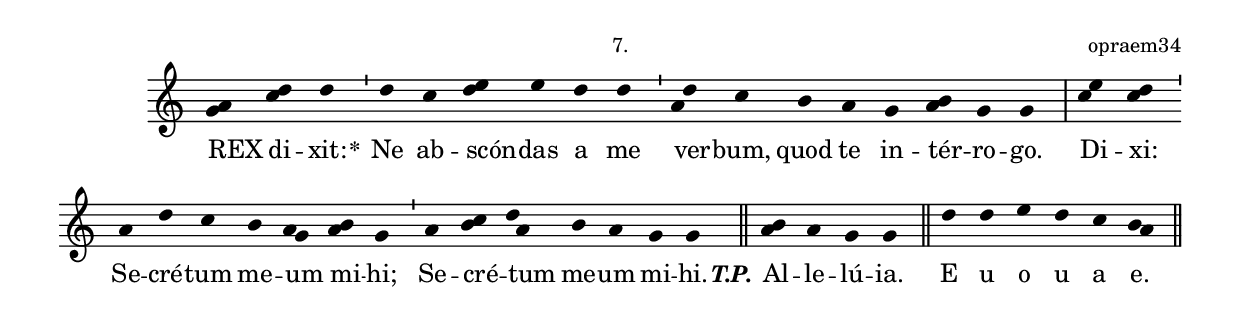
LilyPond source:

\version "2.19.32"

\include "../lib/synopsis.ily"

\score {
  \transpose c c' {
    \plainchant
    \melisma { g4 a } \bar "" \melisma { c' d' } d' \bar "'"
    d' \bar "" c' \melisma { d' e' } e' \bar "" d' \bar "" d' \bar "'"
    \melisma { a d' } c' \bar "" b \bar "" a \bar "" g \melisma { a b } g g \bar "|"
    \melisma { c' e' } \melisma { c' d' } \bar "'"
    a d' c' \bar "" b \melisma { a g } \bar "" \melisma { a b } g \bar "'"
    a \melisma { b c' } \melisma { d' a } \bar "" b a \bar "" g g \bar "||"
    \melisma { a b } a g g \bar "||"
    d' \bar "" d' \bar "" e' \bar "" d' \bar "" c' \bar "" \melisma { b a } \bar "||"
  }
  \addlyrics {
    REX di -- xit: \set stanza = \markup{"*"}
    Ne ab -- scón -- das a me
    ver -- bum, quod te in -- tér -- ro -- go.
    Di -- xi:
    Se -- cré -- tum me -- um mi -- hi;
    Se -- cré -- tum me -- um mi -- hi.
    \set stanza = \markup{\italic{T.P.}} Al -- le -- lú -- ia.
    E u o u a e.
  }
  \header {
    annotation = "7."
    mode = "7"
    office-part = "antiphona"
    fontes = "opraem34"
  }
}

%{
\score {
  \transpose c c' {
    \plainchant

  }
  \addlyrics {

  }
  \header {
    fontes = ""
  }
}
%}